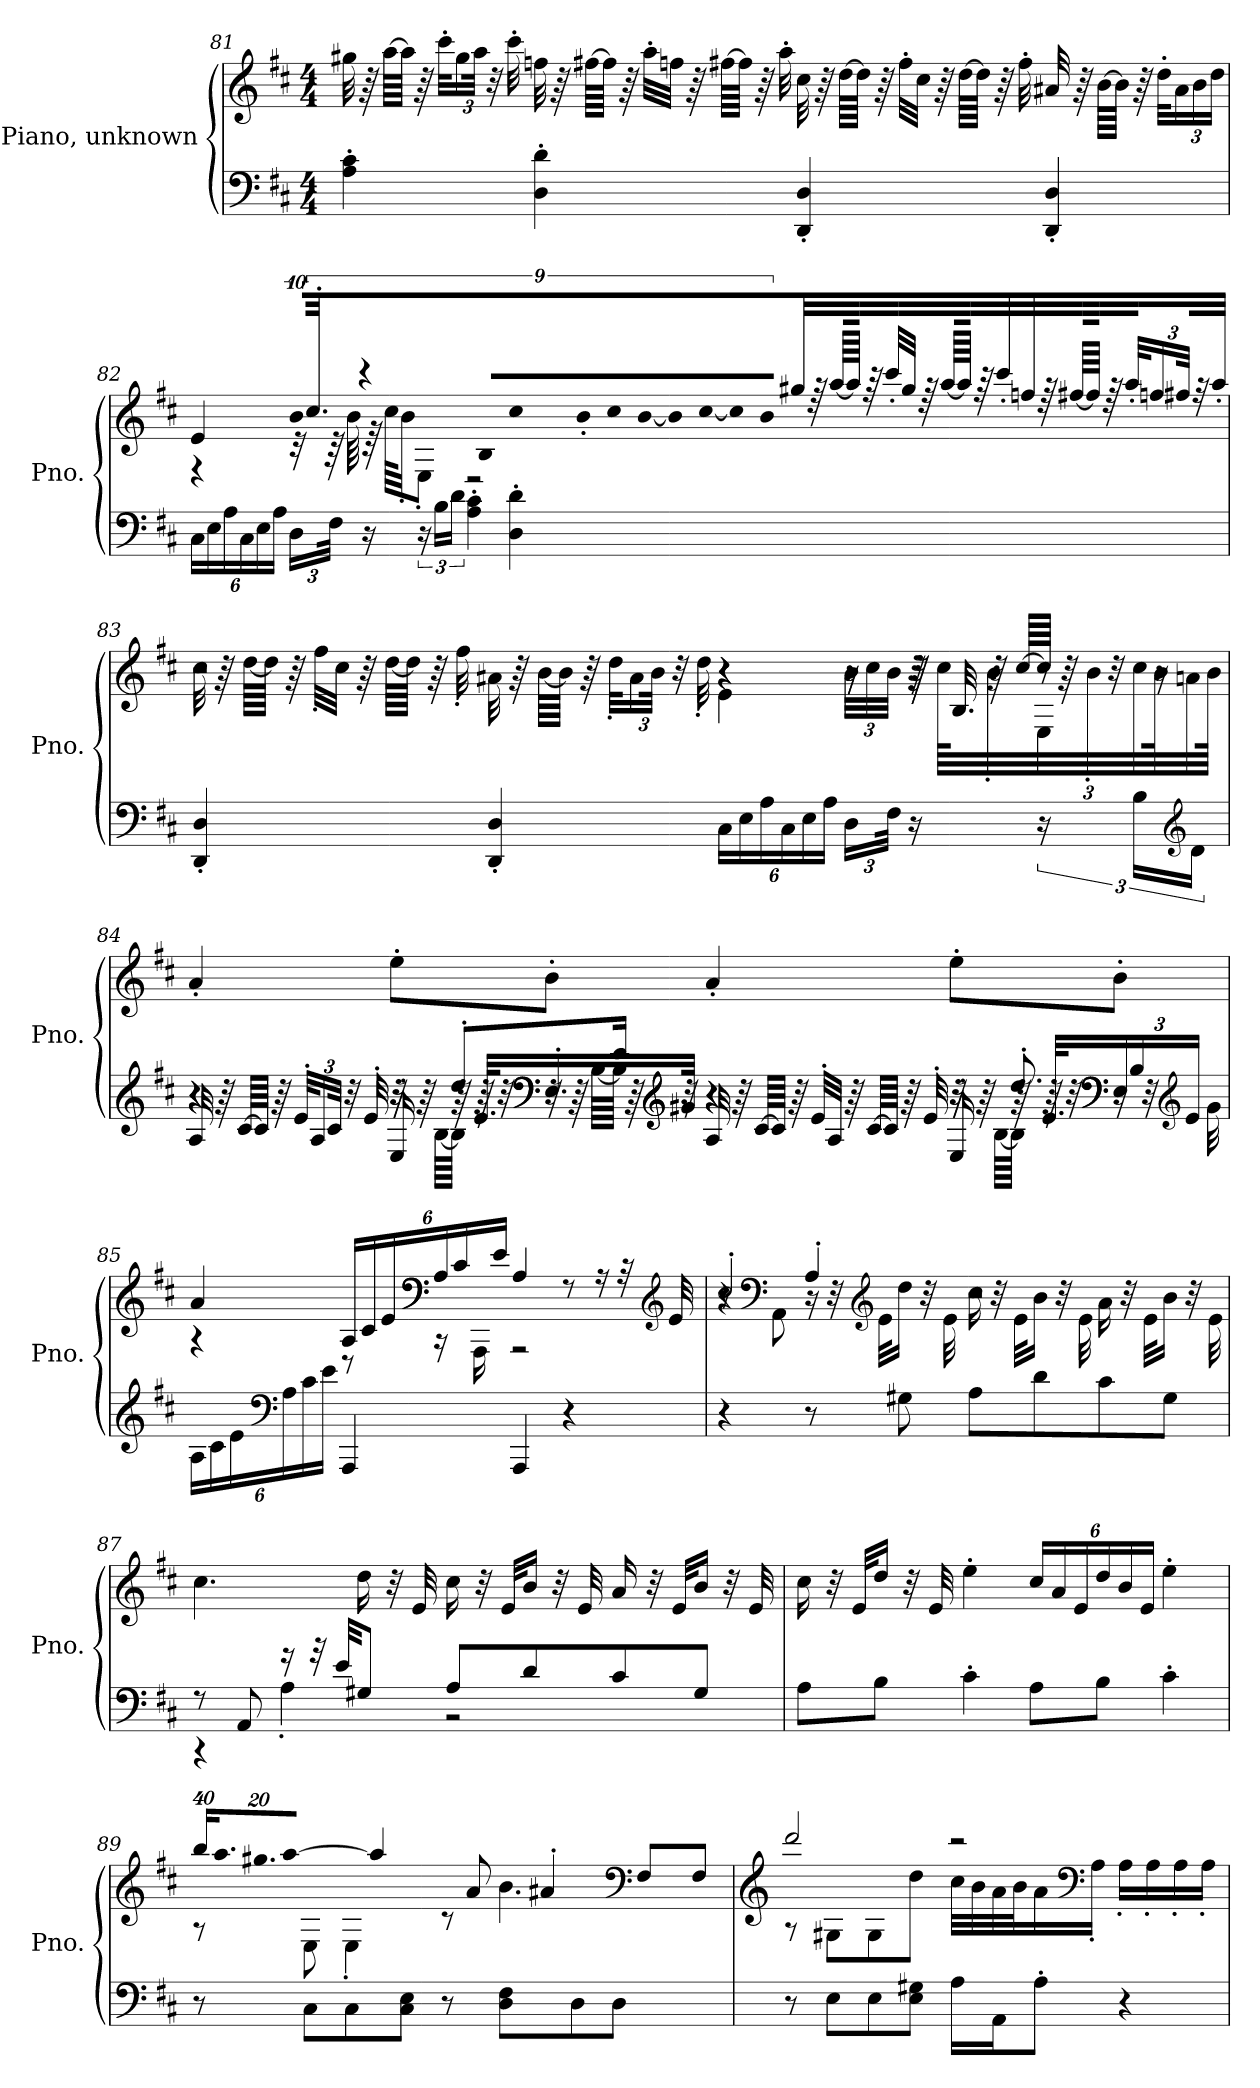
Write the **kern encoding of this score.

**kern	**kern
*part1	*part1
*staff2	*staff1
*I"Piano, unknown	*
*I'Pno.	*
!!LO:LB:g=z
*clefF4	*clefG2
*k[f#c#]	*k[f#c#]
*M4/4	*M4/4
=81	=81
4A\' 4c#\'	32gg#X\
.	64r
.	[64aa\LLLL
.	64aa\JJJJ]
.	64r
.	32ccc#'\KLL
*	*Xbrackettup
.	24gg#\
.	48aa\JJk
.	32r
.	32ccc#'\
4D\' 4d\'	32ffn\
.	64r
.	[64ff#X\LLLL
.	64ff#\JJJJ]
.	64r
.	32aa'\LLL
.	32ffn\JJJ
.	64r
.	[64ff#X\LLLL
.	64ff#\JJJJ]
.	64r
.	32aa'\
4DD/' 4D/'	32cc#\
.	64r
.	[64dd\LLLL
.	64dd\JJJJ]
.	64r
.	32ff#'\LLL
.	32cc#\JJJ
.	64r
.	[64dd\LLLL
.	64dd\JJJJ]
.	64r
.	32ff#'\
4DD/' 4D/'	32a#X/
.	64r
.	[64b\LLLL
.	64b\JJJJ]
.	64r
.	32dd'\KLL
.	24a#\
.	24b\
.	24dd\JJ
!!LO:LB:g=z
=82	=82
*Xbrackettup	*
*	*^
24C#\LL	4e/	4r
24E\	.	.
24A\	.	.
24C#\	.	.
24E\	.	.
24A\JJ	.	.
*	*brackettup	*
!	!LO:N:vis=64	!
24D\LL	640%9b/KLLL	32r
.	36.cc#'/JJJ	.
.	.	64r
48F#\JJk	.	.
.	.	64b\
!	!LO:N:vis=32	!
.	1920%53r	.
16r	.	64r
.	.	64cc#\KLLL
!	!LO:N:vis=32	!
.	1920%53B/LLL	.
.	.	32b'\JJ
!	!LO:N:vis=32	!
.	1920%53cc#/	.
*brackettup	*	*
24r	.	8E'\J
.	1920ryy	.
!	!LO:N:vis=32	!
.	1920%53b'/	.
!	!LO:N:vis=64	!
24B\LL	640%9cc#/L	.
!	!LO:N:vis=64	!
.	[640%9b/	.
!	!LO:N:vis=64	!
.	640%9b/]	.
24d\JJ	.	.
!	!LO:N:vis=64	!
.	[640%9cc#/	.
!	!LO:N:vis=64	!
.	640%9cc#/]	.
!	!LO:N:vis=64	!
.	640%9b/JJJJ	.
4A\' 4c#\'	.	2r
.	32gg#X/	.
.	64r	.
.	[64aa/LLLL	.
.	64aa/JJJJ]	.
.	64r	.
.	32ccc#'/LLL	.
.	32gg#/JJJ	.
.	64r	.
.	[64aa/LLLL	.
.	64aa/JJJJ]	.
.	64r	.
.	32ccc#'/	.
4D\' 4d\'	.	.
.	32ffn/	.
.	64r	.
.	[64ff#X/LLLL	.
.	64ff#/JJJJ]	.
.	64r	.
.	32aa'/KLL	.
*	*Xbrackettup	*
.	24ffn/	.
.	48ff#X/JJk	.
.	32r	.
.	32aa'/	.
960ryy	.	960ryy
!!LO:LB:g=z
=83	=83	=83
*	*	*^
4DD/' 4D/'	2r	32cc#\	2r
.	.	64r	.
.	.	[64dd\LLLL	.
.	.	64dd\JJJJ]	.
.	.	64r	.
.	.	32ff#'\LLL	.
.	.	32cc#\JJJ	.
.	.	64r	.
.	.	[64dd\LLLL	.
.	.	64dd\JJJJ]	.
.	.	64r	.
.	.	32ff#'\	.
4DD/' 4D/'	.	32a#X\	.
.	.	64r	.
.	.	[64b\LLLL	.
.	.	64b\JJJJ]	.
.	.	64r	.
.	.	32dd'\KLL	.
.	.	24a#\	.
.	.	48b\JJk	.
.	.	32r	.
.	.	32dd'\	.
*Xbrackettup	*	*	*
24C#\LL	4r	4e\	4r
24E\	.	.	.
24A\	.	.	.
24C#\	.	.	.
24E\	.	.	.
24A\JJ	.	.	.
24D\LL	16r	48b\LLL	16r
.	.	48cc#\	.
48F#\JJk	.	48b\JJJ	.
16r	32r	64r	64r
.	.	64cc#\KLLL	32.B/
.	64r	32b'\	.
.	[64cc#/LLLL	.	.
*brackettup	*	*	*
24r	64cc#/JJJJ]	48E\	8r
.	64r	.	.
.	.	48b'\	.
.	32r	.	.
24B\LL	.	48cc#\	.
.	16r	64b\K	.
.	.	32an\	.
*clefG2	*	*	*
24d\JJ	.	.	.
.	.	64b\JJJk	.
*	*v	*v	*v
!!LO:PB:g=z
=84	=84
*^	*
*	*^	*
4r	4r	32A/	4a'/
.	.	64r	.
.	.	[64c#/LLLL	.
.	.	64c#/JJJJ]	.
.	.	64r	.
.	.	32e'/KLL	.
*	*	*Xbrackettup	*
.	.	24A/	.
.	.	48c#/JJk	.
.	.	32r	.
.	.	32e'/	.
16r	32r	16E'/	8ee'\L
.	64r	.	.
.	[64B\LLLL	.	.
8dd'/L	64B\JJJJ]	64r	.
.	64r	32.e/KLL	.
.	32r	.	.
*clefF4	*	*	*
.	32r	16.E'/	8b'\J
.	64r	.	.
.	[64B\LLLL	.	.
16e/Jk	64B\JJJJ]	.	.
.	64r	.	.
*clefG2	*	*	*
.	32r	32g#X/JJk	.
4r	4r	32A/	4a'/
.	.	64r	.
.	.	[64c#/LLLL	.
.	.	64c#/JJJJ]	.
.	.	64r	.
.	.	32e'/LLL	.
.	.	32A/JJJ	.
.	.	64r	.
.	.	[64c#/LLLL	.
.	.	64c#/JJJJ]	.
.	.	64r	.
.	.	32e'/	.
16r	32r	16E'/	8ee'\L
.	64r	.	.
.	[64B\LLLL	.	.
8.dd'/	64B\JJJJ]	64r	.
.	64r	32.e/KLL	.
.	32r	.	.
*clefF4	*	*	*
.	16r	24E/	8b'\J
.	.	24B/	.
.	32r	.	.
*clefG2	*	*	*
.	.	24e/JJ	.
.	32g#\	.	.
*v	*v	*v	*
!!LO:LB:g=z
=85	=85
*	*^
24A\LL	4a/	4r
24c#\	.	.
24e\	.	.
*clefF4	*	*
24A\	.	.
24c#\	.	.
24e\JJ	.	.
4AAA/	24A/LL	8r
.	24c#/	.
.	24e/	.
*	*clefF4	*
.	24A/	16r
.	24c#/	.
.	.	16AAA\
.	24e/JJ	.
4AAA/	4A/	2r
4r	8r	.
.	16r	.
.	32r	.
*	*clefG2	*
.	32e/	.
!!LO:LB:g=z
=86	=86	=86
*	*	*^
4r	2cc#'/	8r	4r
*	*clefF4	*	*
.	.	8AA\	.
8r	.	16r	4A'/
.	.	32r	.
*	*clefG2	*	*
.	.	32e\KLL	.
8G#X\	.	16dd\JJ	.
.	.	32r	.
.	.	32e\	.
8A\L	2r	16cc#\	2r
.	.	32r	.
.	.	32e\KLL	.
8d\	.	16b\JJ	.
.	.	32r	.
.	.	32e\	.
8c#\	.	16a\	.
.	.	32r	.
.	.	32e\KLL	.
8G#\J	.	16b\JJ	.
.	.	32r	.
.	.	32e\	.
*	*v	*v	*v
!!LO:LB:g=z
=87	=87
*^	*
8r	4r	4.cc#\
8AA/	.	.
16r	4A'\	.
32r	.	.
32e/KKL	.	.
8G#X/J	.	16dd\
.	.	32r
.	.	32e/
8A/L	2r	16cc#\
.	.	32r
.	.	32e/KLL
8d/	.	16b/JJ
.	.	32r
.	.	32e/
8c#/	.	16a/
.	.	32r
.	.	32e/KLL
8G#/J	.	16b/JJ
.	.	32r
.	.	32e/
*v	*v	*
=88	=88
8A\L	16cc#\
.	32r
.	32e/KLL
8B\J	16dd/JJ
.	32r
.	32e/
4c#'\	4ee'\
8A\L	24cc#/LL
.	24a/
.	24e/
8B\J	24dd/
.	24b/
.	24e/JJ
4c#'\	4ee'\
!!LO:LB:g=z
=89	=89
!	!LO:N:vis=32
*	*^
8r	640%23bb/LLL	8r
!	!LO:N:vis=64.	!
.	640%17aa/L	.
!	!LO:N:vis=64.	!
.	640%17gg#X/J	.
!	!LO:N:vis=32	!
.	[640%23aa/JJJ	.
8C#\L	4aa/]	8E\
8C#\	.	4E'\
8C#\ 8E\J	8a/	.
8r	4a#X'/	8r
8D\ 8F#\L	.	4.b\
*	*clefF4	*
8D\	8F#/L	.
8D\J	8F#/J	.
=90	=90	=90
*	*clefG2	*
8r	2ddd/	8r
8E\L	.	8G#X\L
8E\	.	8G#\
8E\ 8G#X\J	.	8dd\J
16A\LL	2r	32cc#\LLL
.	.	32b\
16AA\J	.	32a\
.	.	32b\J
8A'\J	.	16a\
*	*clefF4	*
.	.	16A'\JJ
4r	.	16A'\LL
.	.	16A'\
.	.	16A'\
.	.	16A'\JJ
*	*v	*v
=	=
*-	*-
